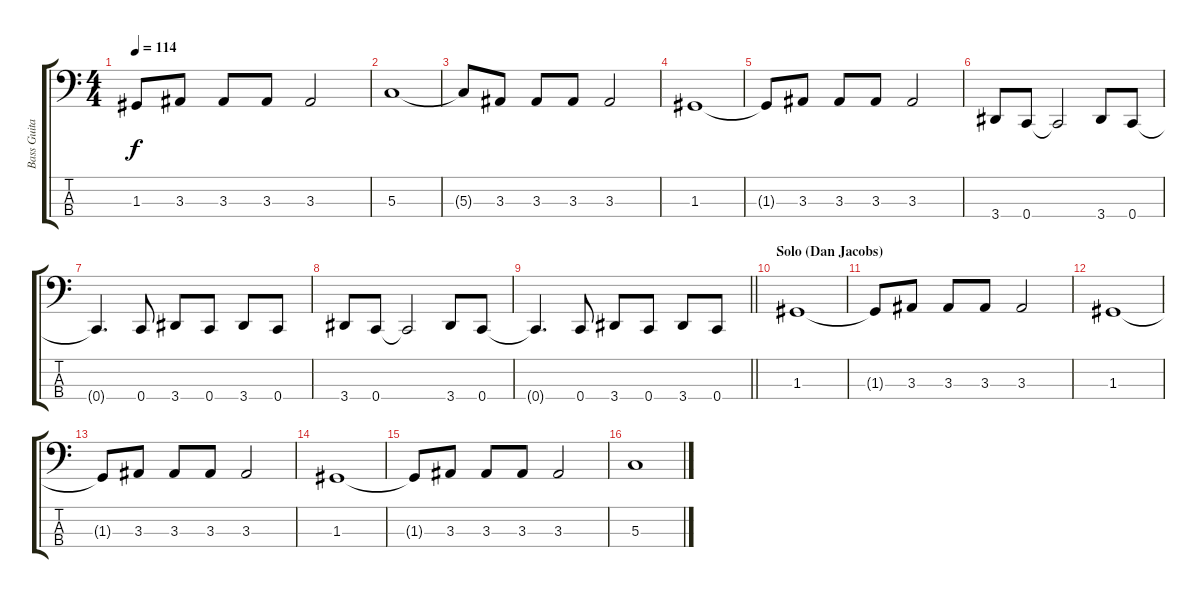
\track ("Bass Guitar (Marc McKnight)" "Bass Guita") {instrument electricbasspick}
\staff {score tabs}
\tuning (F2 C2 G1 C1) {hide}
\ts (4 4)
\tempo 114
\clef f4
\ks c
1.3{t}.8{dy f} 3.3.8 3.3.8 3.3.8 3.3.2 |
5.3.1 |
5.3{t}.8 3.3.8 3.3.8 3.3.8 3.3.2 |
1.3.1 |
1.3{t}.8 3.3.8 3.3.8 3.3.8 3.3.2 |
3.4.8 0.4.8 0.4{t}.2 3.4.8 0.4.8 |
0.4{t}.4{d} 0.4.8 3.4.8 0.4.8 3.4.8 0.4.8 |
3.4.8 0.4.8 0.4{t}.2 3.4.8 0.4.8 |
\barLineRight lightlight
0.4{t}.4{d} 0.4.8 3.4.8 0.4.8 3.4.8 0.4.8 |
\section ("" "Solo (Dan Jacobs)")
1.3.1 |
1.3{t}.8 3.3.8 3.3.8 3.3.8 3.3.2 |
1.3.1 |
1.3{t}.8 3.3.8 3.3.8 3.3.8 3.3.2 |
1.3.1 |
1.3{t}.8 3.3.8 3.3.8 3.3.8 3.3.2 |
5.3.1
